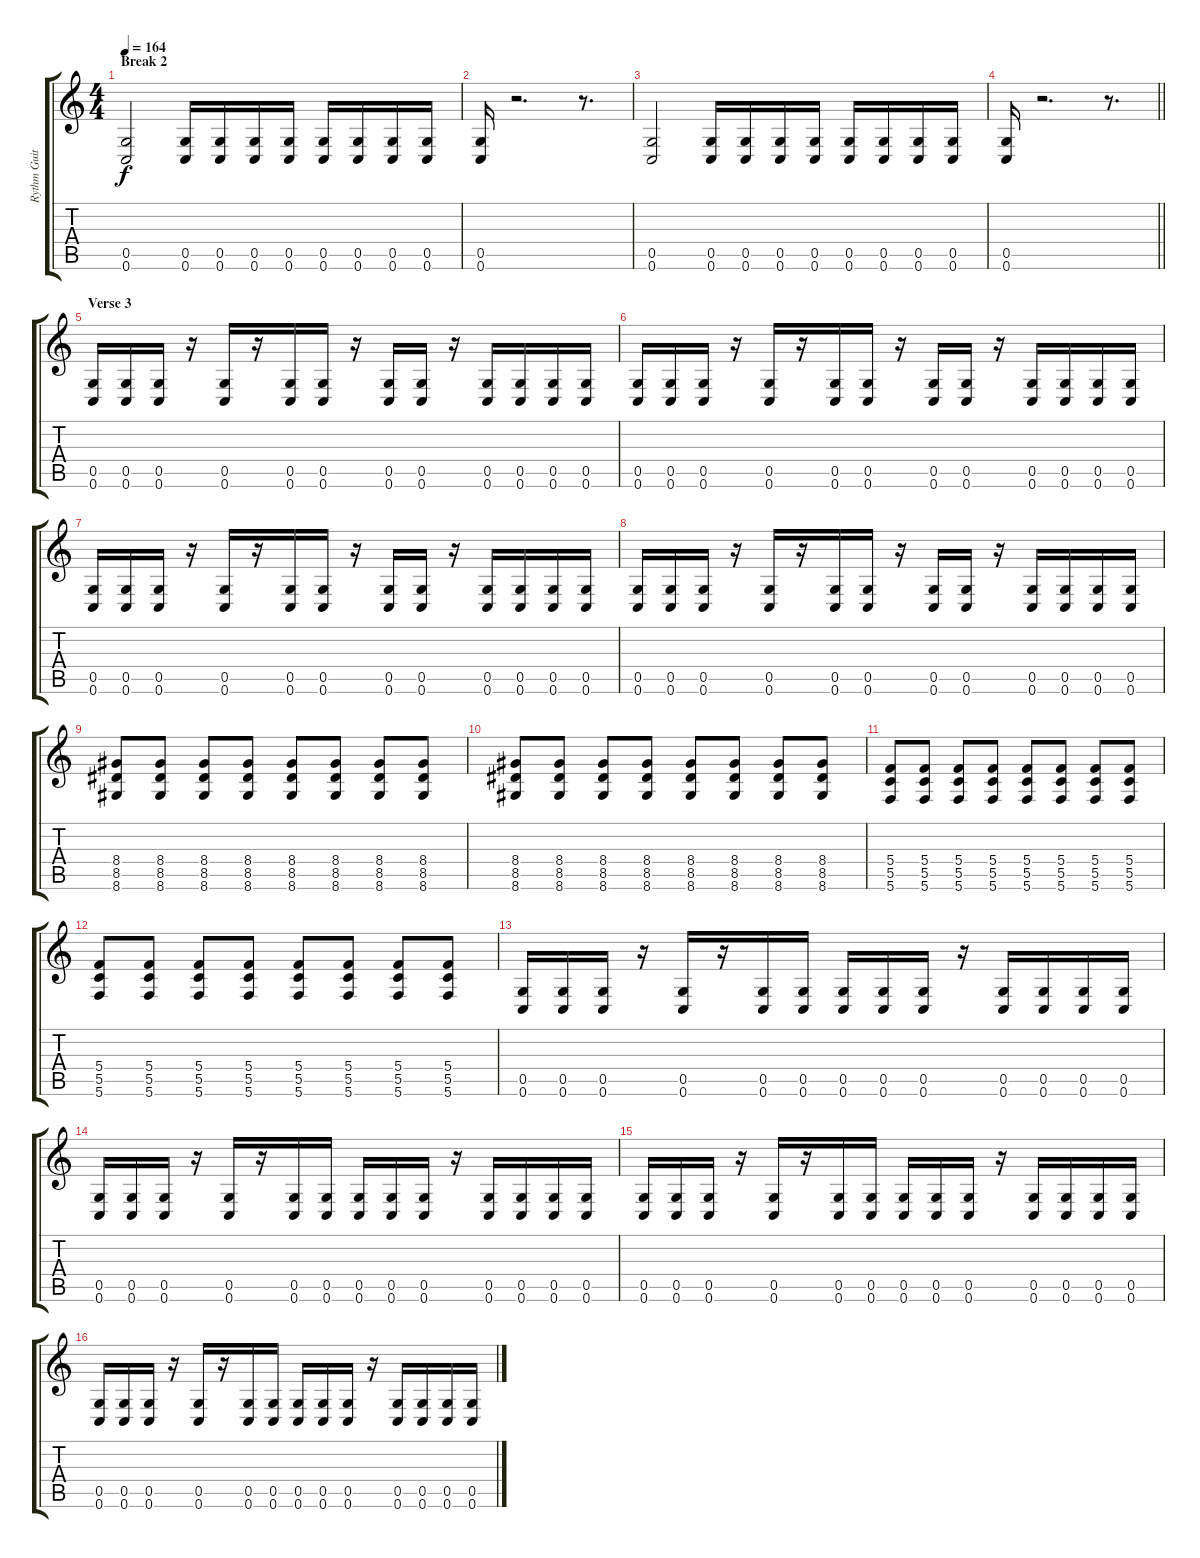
\track ("Rythm Guitar (Mätze)" "Rythm Guit") {instrument distortionguitar}
\staff {score tabs}
\tuning (D4 A3 F3 C3 G2 C2) {hide}
\ts (4 4)
\section ("" "Break 2")
\tempo 164
\clef g2
\ks c
(0.5 0.6).2{dy f balance 12} (0.5 0.6).16 (0.5 0.6).16 (0.5 0.6).16 (0.5 0.6).16 (0.5 0.6).16 (0.5 0.6).16 (0.5 0.6).16 (0.5 0.6).16 |
(0.5 0.6).16 r.2{d} r.8{d} |
(0.5 0.6).2 (0.5 0.6).16 (0.5 0.6).16 (0.5 0.6).16 (0.5 0.6).16 (0.5 0.6).16 (0.5 0.6).16 (0.5 0.6).16 (0.5 0.6).16 |
\barLineRight lightlight
(0.5 0.6).16 r.2{d} r.8{d} |
\section ("" "Verse 3")
(0.5 0.6).16 (0.5 0.6).16 (0.5 0.6).16 r.16 (0.5 0.6).16 r.16 (0.5 0.6).16 (0.5 0.6).16 r.16 (0.5 0.6).16 (0.5 0.6).16 r.16 (0.5 0.6).16 (0.5 0.6).16 (0.5 0.6).16 (0.5 0.6).16 |
(0.5 0.6).16 (0.5 0.6).16 (0.5 0.6).16 r.16 (0.5 0.6).16 r.16 (0.5 0.6).16 (0.5 0.6).16 r.16 (0.5 0.6).16 (0.5 0.6).16 r.16 (0.5 0.6).16 (0.5 0.6).16 (0.5 0.6).16 (0.5 0.6).16 |
(0.5 0.6).16 (0.5 0.6).16 (0.5 0.6).16 r.16 (0.5 0.6).16 r.16 (0.5 0.6).16 (0.5 0.6).16 r.16 (0.5 0.6).16 (0.5 0.6).16 r.16 (0.5 0.6).16 (0.5 0.6).16 (0.5 0.6).16 (0.5 0.6).16 |
(0.5 0.6).16 (0.5 0.6).16 (0.5 0.6).16 r.16 (0.5 0.6).16 r.16 (0.5 0.6).16 (0.5 0.6).16 r.16 (0.5 0.6).16 (0.5 0.6).16 r.16 (0.5 0.6).16 (0.5 0.6).16 (0.5 0.6).16 (0.5 0.6).16 |
(8.4 8.5 8.6).8 (8.4 8.5 8.6).8 (8.4 8.5 8.6).8 (8.4 8.5 8.6).8 (8.4 8.5 8.6).8 (8.4 8.5 8.6).8 (8.4 8.5 8.6).8 (8.4 8.5 8.6).8 |
(8.4 8.5 8.6).8 (8.4 8.5 8.6).8 (8.4 8.5 8.6).8 (8.4 8.5 8.6).8 (8.4 8.5 8.6).8 (8.4 8.5 8.6).8 (8.4 8.5 8.6).8 (8.4 8.5 8.6).8 |
(5.4 5.5 5.6).8 (5.4 5.5 5.6).8 (5.4 5.5 5.6).8 (5.4 5.5 5.6).8 (5.4 5.5 5.6).8 (5.4 5.5 5.6).8 (5.4 5.5 5.6).8 (5.4 5.5 5.6).8 |
(5.4 5.5 5.6).8 (5.4 5.5 5.6).8 (5.4 5.5 5.6).8 (5.4 5.5 5.6).8 (5.4 5.5 5.6).8 (5.4 5.5 5.6).8 (5.4 5.5 5.6).8 (5.4 5.5 5.6).8 |
(0.5 0.6).16 (0.5 0.6).16 (0.5 0.6).16 r.16 (0.5 0.6).16 r.16 (0.5 0.6).16 (0.5 0.6).16 (0.5 0.6).16 (0.5 0.6).16 (0.5 0.6).16 r.16 (0.5 0.6).16 (0.5 0.6).16 (0.5 0.6).16 (0.5 0.6).16 |
(0.5 0.6).16 (0.5 0.6).16 (0.5 0.6).16 r.16 (0.5 0.6).16 r.16 (0.5 0.6).16 (0.5 0.6).16 (0.5 0.6).16 (0.5 0.6).16 (0.5 0.6).16 r.16 (0.5 0.6).16 (0.5 0.6).16 (0.5 0.6).16 (0.5 0.6).16 |
(0.5 0.6).16 (0.5 0.6).16 (0.5 0.6).16 r.16 (0.5 0.6).16 r.16 (0.5 0.6).16 (0.5 0.6).16 (0.5 0.6).16 (0.5 0.6).16 (0.5 0.6).16 r.16 (0.5 0.6).16 (0.5 0.6).16 (0.5 0.6).16 (0.5 0.6).16 |
(0.5 0.6).16 (0.5 0.6).16 (0.5 0.6).16 r.16 (0.5 0.6).16 r.16 (0.5 0.6).16 (0.5 0.6).16 (0.5 0.6).16 (0.5 0.6).16 (0.5 0.6).16 r.16 (0.5 0.6).16 (0.5 0.6).16 (0.5 0.6).16 (0.5 0.6).16
